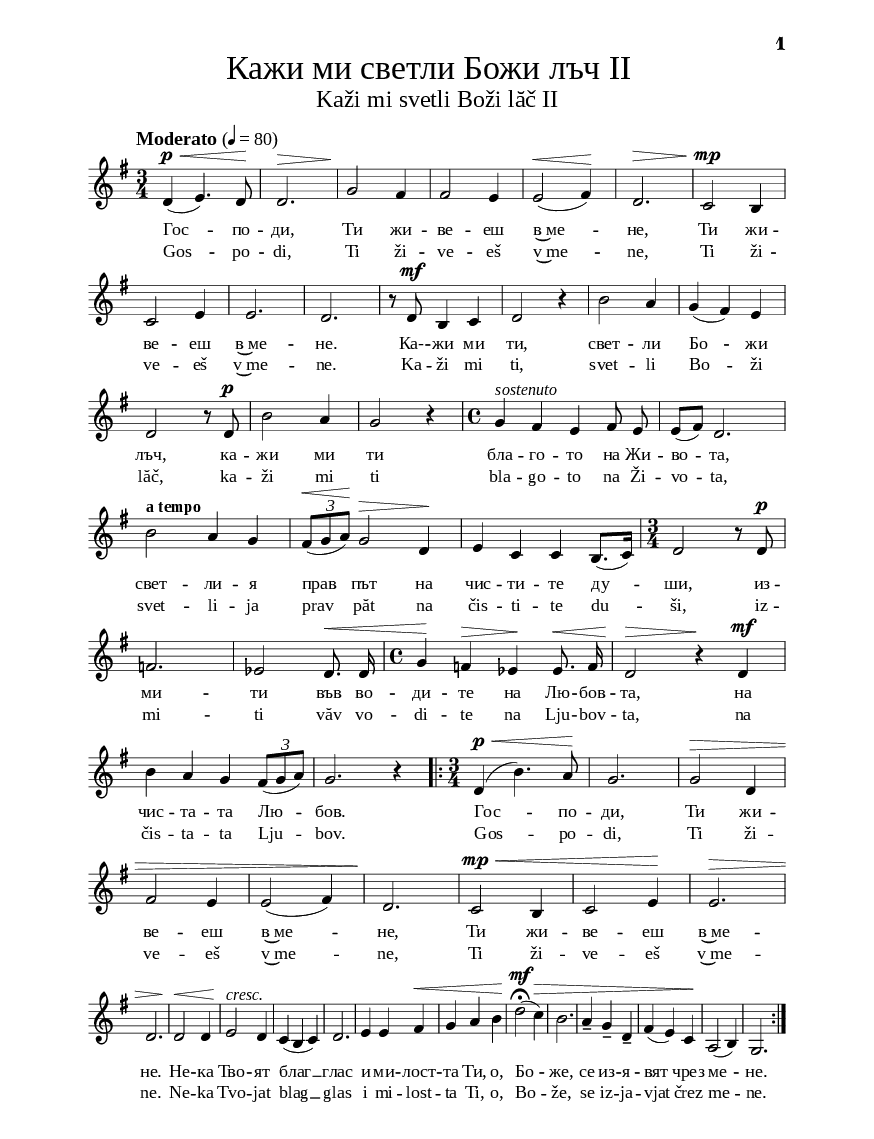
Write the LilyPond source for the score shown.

\version "2.24.2"

% include paper part and global functions
\include "include/globals.ily"

\bookpart {
  \label #'ref211
  \tocItem \markup "Кажи ми светли Божи лъч II  – Kaži mi svetli Boži lăč II "
  \include "include/bookpart-paper.ily"
  \score {
    \include "include/score-layout.ily"

    \new Voice \absolute {
      \clef treble
      \key g \major
      \time 3/4
      \tempoFunc "Moderato" 4 "80"
      \autoBeamOff

      d'4 (  ^\p  ^\<  e'4. )  d'8  ^\! | % 2
      d'2.  ^\> | % 3
      g'2  ^\!  fis'4 | % 4
      fis'2  e'4 | % 5
      e'2 (  ^\<  fis'4 )  ^\! | % 6
      d'2.  ^\> | % 7
      c'2  ^\!  ^\mp  b4 \break | % 8
      c'2  e'4 | % 9
      e'2. |
      d'2. | % 11
      r8  d'8  ^\mf  b4  c'4 | % 12
      d'2 r4 | % 13
      b'2  a'4 | % 14
      g'4 (  fis'4 )  e'4 \break | % 15
      d'2 r8  d'8  ^\p | % 16
      b'2  a'4 | % 17
      g'2 r4 | % 18
      \time 4/4  | % 18
      g'4 ^\markup{ \italic {sostenuto} }  fis'4  e'4
      fis'8  e'8 | % 19
      e'8 ( [  fis'8 ) ]  d'2. \break |

      b'2  ^\markup{ \bold {a tempo} }  a'4  g'4 | % 21
      \once \omit TupletBracket
      \times 2/3  {
        fis'8 ( [  ^\<  g'8  a'8 ) ]
      }
      ^\!  g'2  ^\>  d'4  ^\! | % 22
      e'4  c'4  c'4  b8. ( [  c'16 ) ]
      | % 23
      \time 3/4  | % 23
      d'2 r8  d'8  ^\p \break | % 24
      f'2. | % 25
      es'2
      \once \override Hairpin.to-barline = ##f
      d'8. ^\<  d'16 | % 26
      \time 4/4  | % 26
      g'4  ^\!  f'4  ^\>  es'4 ^\! es'8. ^\<
      f'16 | % 27
      d'2  ^\!  ^\> r4  ^\!  d'4  ^\mf \break | % 28
      b'4  a'4  g'4 \once \omit TupletBracket
      \times 2/3  {
        fis'8 ( [  g'8  a'8 ) ]
      }
      | % 29
      g'2. r4 \bar ".|:"

      \time 3/4  |
      d'4 (  ^\p  ^\<  b'4. )  a'8  ^\! | % 31
      g'2. | % 32
      g'2  ^\>  d'4 \break | % 33
      fis'2  e'4 | % 34
      e'2 (  fis'4 ) | % 35
      d'2.  ^\! | % 36
      c'2  ^\mp  ^\<  b4 | % 37
      c'2  e'4  ^\! | % 38
      e'2.  ^\> \break | % 39
      d'2. |
      d'2  ^\!  ^\<  d'4 | % 41
      e'2  ^\! ^\markup \italic { "cresc." }  d'4 | % 42
      \once \omit TupletBracket

      c'4 (  b4
      c'4 )
      |
      d'2. | % 43
      e'4  e'4  fis'4  ^\< | % 44
      g'4  a'4  b'4  ^\!  | % 45
      d''2 ( ^\fermata  ^\mf  c''4 )  ^\> | % 46
      b'2. | % 47
      a'4 --  g'4 --  d'4 -- | % 48
      fis'4 (  e'4 )  c'4  ^\! | % 49
      a2 (  b4 ) |
      g2.
      \bar ":|."
    }

    \addlyrics {
      Гос -- по -- ди, Ти жи -- ве --
      еш в~ме -- не, Ти жи -- ве --
      еш в~ме -- не. "Ка-" -- жи ми ти,
      свет -- ли Бо -- жи лъч, ка --
      жи ми ти бла -- го -- то на Жи --
      во -- та, свет -- ли -- я прав
      път на чис -- ти -- те ду
      -- ши, из -- ми -- ти във во --
      ди -- те на Лю -- бов -- та, на
      чис -- та -- та Лю --  бов.
      Гос -- по -- ди, Ти жи -- ве --
      еш в~ме -- не, Ти жи -- ве --
      еш в~ме -- не. Не -- ка Тво -- ят
      благ __   глас и ми -- лост --
      та Ти, о, Бо -- же, се из -- я
      -- вят  чрез ме -- не.}
      \addlyrics {
        Gos -- po -- di, Ti ži -- ve --
        eš v~me -- ne, Ti ži -- ve --
        eš v~me -- ne. Ka -- ži mi ti,
        svet -- li Bo -- ži lăč, ka --
        ži mi ti bla -- go -- to na Ži --
        vo -- ta, svet -- li -- ja prav
        păt na čis -- ti -- te du
        -- ši, iz -- mi -- ti văv vo --
        di -- te na Lju -- bov -- ta, na
        čis -- ta -- ta Lju --  bov.
        Gos -- po -- di, Ti ži -- ve --
        eš v~me -- ne, Ti ži -- ve --
        eš v~me -- ne. Ne -- ka Tvo -- jat
        blag __  glas i mi -- lost --
        ta Ti, o, Bo -- že, se iz -- ja
        -- vjat  črez me -- ne.}


        \header {
          title = \titleFunc "Кажи ми светли Божи лъч II  " "Kaži mi svetli Boži lăč II"
        }

        \midi{}

      } % score

      \markup \empty-one

      % include foreign translation(s) of the song
      \version "2.24.4"

\markup \fill-line { \fontsize #deTitleFontSize "Sage mir du, heller göttlicher Strahl II" }
\markup \null
\markup \null
\markup \abs-fontsize #11 \override #`(baseline-skip . ,bgCoupletBaselineSkip) {
  \fill-line {
    \hspace #0.1
    \column {
      \line {
        \bold "  "
        \column {
          "Herr, Du lebst in mir,"
          "Du lebst in mir."
          "Sage mir, heller göttlicher Strahl,"
          "sage mir du, das Gute des Lebens,"
          "der helle, gerade Weg"
          "der reinen Seelen,"
          "gewaschen in den Wassern der Liebe,"
          "der reinen Liebe."
          "Herr, Du lebst in mir,"
          "Du lebst in mir."
          "Mögen Deine gütige Stimme"
          "und Deine Barmherzigkeit, oh Herr, "
          "sich durch mich kundtun!"
        }
      }
    }\hspace #0.1
  }
}


    } % bookpart

    % Più mosso
    %
